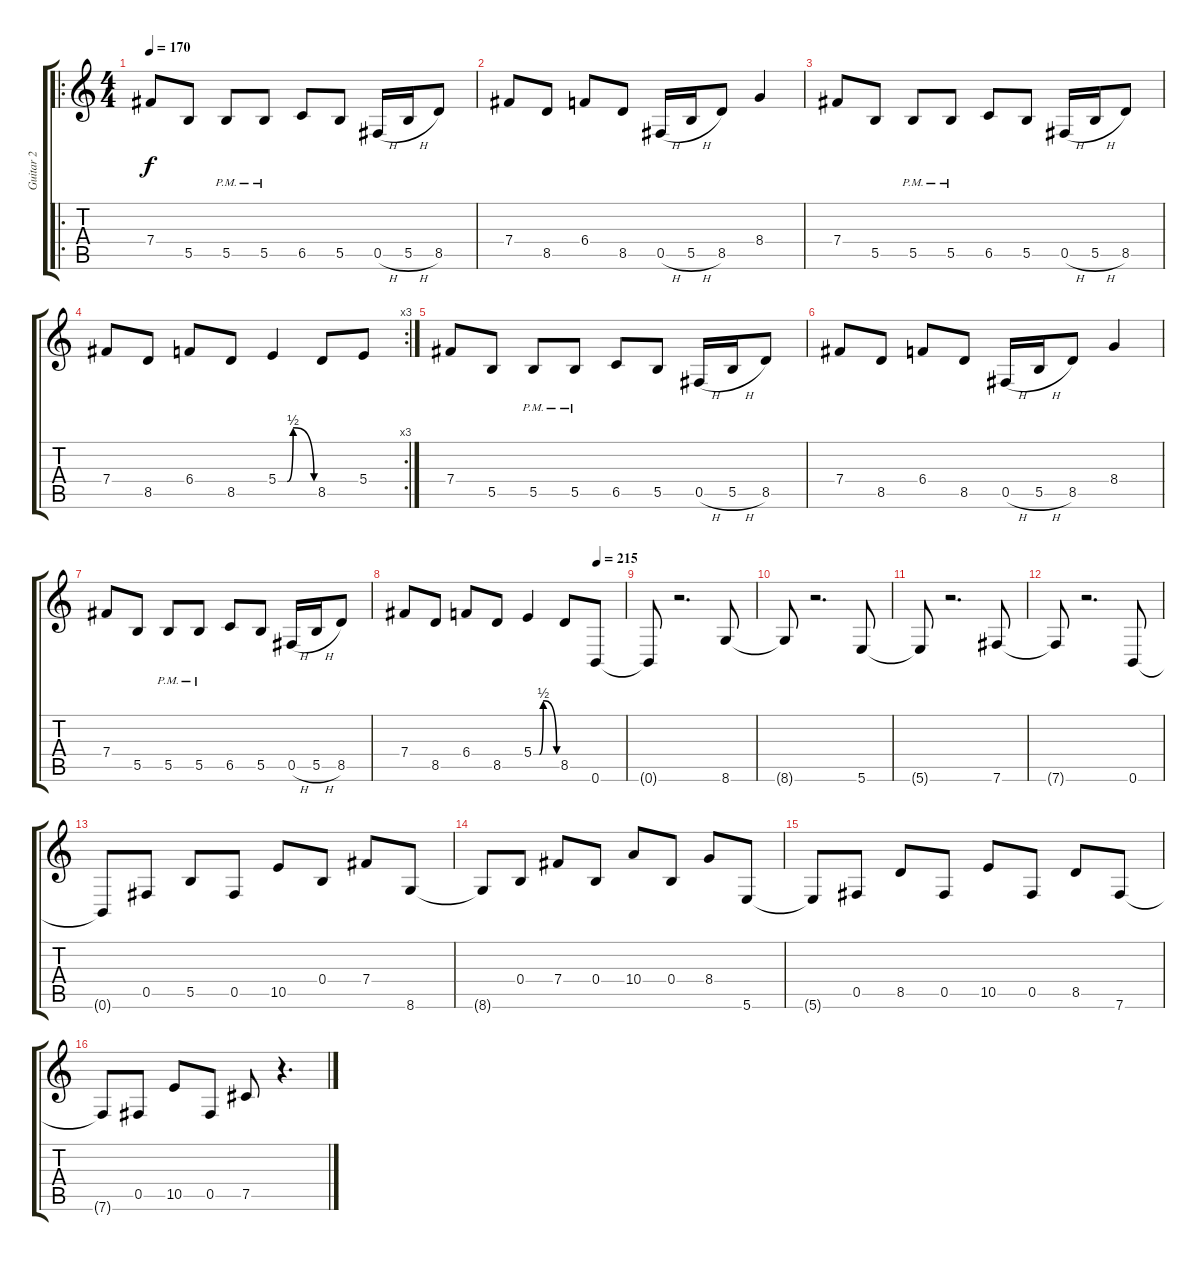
\track ("Guitar 2" "Guitar 2") {instrument distortionguitar}
\staff {score tabs}
\tuning (Db4 Ab3 E3 B2 Gb2 B1) {hide}
\ro
\ts (4 4)
\tempo 170
\clef g2
\ks c
7.4.8{dy f} 5.5.8 5.5{pm}.8 5.5{pm}.8 6.5.8 5.5.8 0.5{h}.16 5.5{h}.16 8.5.8 |
7.4.8 8.5.8 6.4.8 8.5.8 0.5{h}.16 5.5{h}.16 8.5.8 8.4.4 |
7.4.8 5.5.8 5.5{pm}.8 5.5{pm}.8 6.5.8 5.5.8 0.5{h}.16 5.5{h}.16 8.5.8 |
\rc 3
7.4.8 8.5.8 6.4.8 8.5.8 5.4{be (custom 0 0 15 0 25 2 60 0)}.4 8.5.8 5.4.8 |
7.4.8 5.5.8 5.5{pm}.8 5.5{pm}.8 6.5.8 5.5.8 0.5{h}.16 5.5{h}.16 8.5.8 |
7.4.8 8.5.8 6.4.8 8.5.8 0.5{h}.16 5.5{h}.16 8.5.8 8.4.4 |
7.4.8 5.5.8 5.5{pm}.8 5.5{pm}.8 6.5.8 5.5.8 0.5{h}.16 5.5{h}.16 8.5.8 |
\tempo (215 0.875)
7.4.8 8.5.8 6.4.8 8.5.8 5.4{be (custom 0 0 15 0 25 2 60 0)}.4 8.5.8 0.6.8 |
0.6{t}.8 r.2{d} 8.6.8 |
8.6{t}.8 r.2{d} 5.6.8 |
5.6{t}.8 r.2{d} 7.6.8 |
7.6{t}.8 r.2{d} 0.6.8 |
0.6{t}.8 0.5.8 5.5.8 0.5.8 10.5.8 0.4.8 7.4.8 8.6.8 |
8.6{t}.8 0.4.8 7.4.8 0.4.8 10.4.8 0.4.8 8.4.8 5.6.8 |
5.6{t}.8 0.5.8 8.5.8 0.5.8 10.5.8 0.5.8 8.5.8 7.6.8 |
7.6{t}.8 0.5.8 10.5.8 0.5.8 7.5.8 r.4{d}
